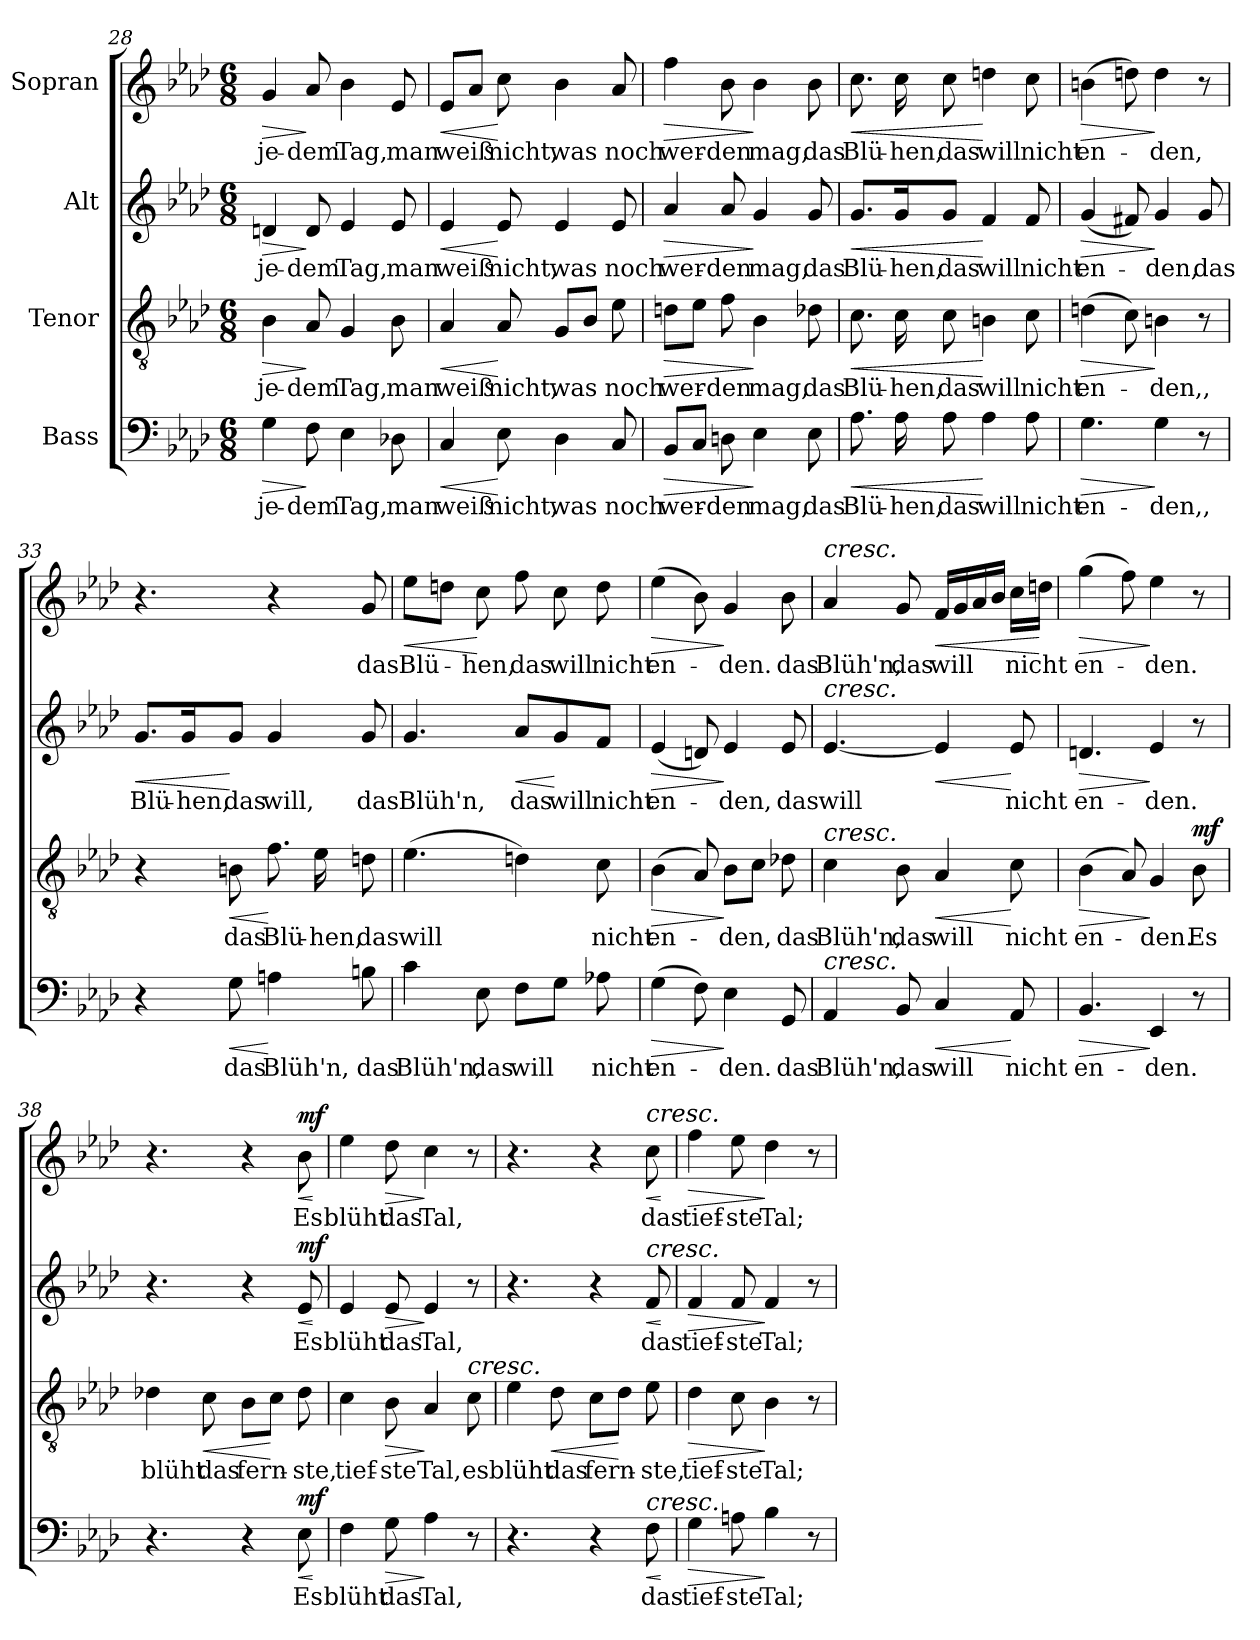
**kern	**text	**dynam	**kern	**text	**dynam	**kern	**text	**dynam	**kern	**text	**dynam
*part4	*part4	*part4	*part3	*part3	*part3	*part2	*part2	*part2	*part1	*part1	*part1
*staff4	*staff4	*staff4	*staff3	*staff3	*staff3	*staff2	*staff2	*staff2	*staff1	*staff1	*staff1
*I"Bass	*	*	*I"Tenor	*	*	*I"Alt	*	*	*I"Sopran	*	*
!!LO:PB:g=z
*clefF4	*	*	*clefGv2	*	*	*clefG2	*	*	*clefG2	*	*
*k[b-e-a-d-]	*	*	*k[b-e-a-d-]	*	*	*k[b-e-a-d-]	*	*	*k[b-e-a-d-]	*	*
*M6/8	*	*	*M6/8	*	*	*M6/8	*	*	*M6/8	*	*
=28	=28	=28	=28	=28	=28	=28	=28	=28	=28	=28	=28
!	!LO:LY:b	!LO:HP:b	!	!LO:LY:b	!LO:HP:b	!	!LO:LY:b	!LO:HP:b	!	!LO:LY:b	!LO:HP:b
4G\	je-	>	4B-\	je-	>	4dn/	je-	>	4g/	je-	>
!	!LO:LY:b	!	!	!LO:LY:b	!	!	!LO:LY:b	!	!	!LO:LY:b	!
8F\	-dem	]	8A-/	-dem	]	8d/	-dem	]	8a-/	-dem	]
!	!LO:LY:b	!	!	!LO:LY:b	!	!	!LO:LY:b	!	!	!LO:LY:b	!
4E-\	Tag,	.	4G/	Tag,	.	4e-/	Tag,	.	4b-\	Tag,	.
!	!LO:LY:b	!	!	!LO:LY:b	!	!	!LO:LY:b	!	!	!LO:LY:b	!
8D-X\	man	.	8B-\	man	.	8e-/	man	.	8e-/	man	.
=29	=29	=29	=29	=29	=29	=29	=29	=29	=29	=29	=29
!	!LO:LY:b	!LO:HP:b	!	!LO:LY:b	!LO:HP:b	!	!LO:LY:b	!LO:HP:b	!	!LO:LY:b	!LO:HP:b
4C/	weiß	<	4A-/	weiß	<	4e-/	weiß	<	8e-/L	weiß	<
.	.	.	.	.	.	.	.	.	8a-/J	.	.
!	!LO:LY:b	!	!	!LO:LY:b	!	!	!LO:LY:b	!	!	!LO:LY:b	!
8E-\	nicht,	[	8A-/	nicht,	[	8e-/	nicht,	[	8cc\	nicht,	[
!	!LO:LY:b	!	!	!LO:LY:b	!	!	!LO:LY:b	!	!	!LO:LY:b	!
4D-\	was	.	8G/L	was	.	4e-/	was	.	4b-\	was	.
.	.	.	8B-/J	.	.	.	.	.	.	.	.
!	!LO:LY:b	!	!	!LO:LY:b	!	!	!LO:LY:b	!	!	!LO:LY:b	!
8C/	noch	.	8e-\	noch	.	8e-/	noch	.	8a-/	noch	.
=30	=30	=30	=30	=30	=30	=30	=30	=30	=30	=30	=30
!	!LO:LY:b	!LO:HP:b	!	!LO:LY:b	!LO:HP:b	!	!LO:LY:b	!LO:HP:b	!	!LO:LY:b	!LO:HP:b
8BB-/L	wer-	>	8dn\L	wer-	>	4a-/	wer-	>	4ff\	wer-	>
8C/J	.	.	8e-\J	.	.	.	.	.	.	.	.
!	!LO:LY:b	!	!	!LO:LY:b	!	!	!LO:LY:b	!	!	!LO:LY:b	!
8Dn\	-den	.	8f\	-den	.	8a-/	-den	.	8b-\	-den	.
!	!LO:LY:b	!	!	!LO:LY:b	!	!	!LO:LY:b	!	!	!LO:LY:b	!
4E-\	mag,	]	4B-\	mag,	]	4g/	mag,	]	4b-\	mag,	]
!	!LO:LY:b	!	!	!LO:LY:b	!	!	!LO:LY:b	!	!	!LO:LY:b	!
8E-\	das	.	8d-X\	das	.	8g/	das	.	8b-\	das	.
=31	=31	=31	=31	=31	=31	=31	=31	=31	=31	=31	=31
!	!LO:LY:b	!LO:HP:b	!	!LO:LY:b	!LO:HP:b	!	!LO:LY:b	!LO:HP:b	!	!LO:LY:b	!LO:HP:b
8.A-\	Blü-	<	8.c\	Blü-	<	8.g/L	Blü-	<	8.cc\	Blü-	<
!	!LO:LY:b	!	!	!LO:LY:b	!	!	!LO:LY:b	!	!	!LO:LY:b	!
16A-\	-hen,	.	16c\	-hen,	.	16g/K	-hen,	.	16cc\	-hen,	.
!	!LO:LY:b	!	!	!LO:LY:b	!	!	!LO:LY:b	!	!	!LO:LY:b	!
8A-\	das	.	8c\	das	.	8g/J	das	.	8cc\	das	.
!	!LO:LY:b	!	!	!LO:LY:b	!	!	!LO:LY:b	!	!	!LO:LY:b	!
4A-\	will	[	4Bn\	will	[	4f/	will	[	4ddn\	will	[
!	!LO:LY:b	!	!	!LO:LY:b	!	!	!LO:LY:b	!	!	!LO:LY:b	!
8A-\	nicht	.	8c\	nicht	.	8f/	nicht	.	8cc\	nicht	.
!!LO:LB:g=z
=32	=32	=32	=32	=32	=32	=32	=32	=32	=32	=32	=32
!	!LO:LY:b	!LO:HP:b	!	!LO:LY:b	!LO:HP:b	!	!LO:LY:b	!LO:HP:b	!	!LO:LY:b	!LO:HP:b
4.G\	en-	>	(4dn\	en-	>	(4g/	en-	>	(4bn\	en-	>
.	.	.	8c\)	.	.	8f#X/)	.	.	8ddn\)	.	.
!	!LO:LY:b	!	!	!LO:LY:b	!	!	!LO:LY:b	!	!	!LO:LY:b	!
4G\	-den,,	]	4Bn\	-den,,	]	4g/	-den,	]	4dd\	-den,	]
!	!	!	!	!	!	!	!LO:LY:b	!	!	!	!
8r	.	.	8r	.	.	8g/	das	.	8r	.	.
=33	=33	=33	=33	=33	=33	=33	=33	=33	=33	=33	=33
!	!	!	!	!	!	!	!LO:LY:b	!LO:HP:b	!	!	!
4r	.	.	4r	.	.	8.g/L	Blü-	<	4.r	.	.
!	!	!	!	!	!	!	!LO:LY:b	!	!	!	!
.	.	.	.	.	.	16g/K	-hen,	.	.	.	.
!	!LO:LY:b	!LO:HP:b	!	!LO:LY:b	!LO:HP:b	!	!LO:LY:b	!	!	!	!
8G\	das	<	8Bn\	das	<	8g/J	das	[	.	.	.
!	!LO:LY:b	!	!	!LO:LY:b	!	!	!LO:LY:b	!	!	!	!
4An\	Blüh'n,	[	8.f\	Blü-	[	4g/	will,	.	4r	.	.
!	!	!	!	!LO:LY:b	!	!	!	!	!	!	!
.	.	.	16e-\	-hen,	.	.	.	.	.	.	.
!	!LO:LY:b	!	!	!LO:LY:b	!	!	!LO:LY:b	!	!	!LO:LY:b	!
8Bn\	das	.	8dn\	das	.	8g/	das	.	8g/	das	.
=34	=34	=34	=34	=34	=34	=34	=34	=34	=34	=34	=34
!	!LO:LY:b	!	!	!LO:LY:b	!	!	!LO:LY:b	!	!	!LO:LY:b	!LO:HP:b
4c\	Blüh'n,	.	(4.e-\	will	.	4.g/	Blüh'n,	.	8ee-\L	Blü-	<
.	.	.	.	.	.	.	.	.	8ddn\J	.	.
!	!LO:LY:b	!	!	!	!	!	!	!	!	!LO:LY:b	!
8E-\	das	.	.	.	.	.	.	.	8cc\	-hen,	[
!	!LO:LY:b	!	!	!	!	!	!LO:LY:b	!LO:HP:b	!	!LO:LY:b	!
8F\L	will	.	4dn\)	.	.	8a-/L	das	<	8ff\	das	.
!	!	!	!	!	!	!	!LO:LY:b	!	!	!LO:LY:b	!
8G\J	.	.	.	.	.	8g/	will	[	8cc\	will	.
!	!LO:LY:b	!	!	!LO:LY:b	!	!	!LO:LY:b	!	!	!LO:LY:b	!
8A-X\	nicht	.	8c\	nicht	.	8f/J	nicht	.	8dd\	nicht	.
=35	=35	=35	=35	=35	=35	=35	=35	=35	=35	=35	=35
!	!LO:LY:b	!LO:HP:b	!	!LO:LY:b	!LO:HP:b	!	!LO:LY:b	!LO:HP:b	!	!LO:LY:b	!LO:HP:b
(4G\	en-	>	(4B-\	en-	>	(4e-/	en-	>	(4ee-\	en-	>
8F\)	.	.	8A-/)	.	.	8dn/)	.	.	8b-\)	.	.
!	!LO:LY:b	!	!	!LO:LY:b	!	!	!LO:LY:b	!	!	!LO:LY:b	!
4E-\	-den.	]	8B-\L	-den,	]	4e-/	-den,	]	4g/	-den.	]
.	.	.	8c\J	.	.	.	.	.	.	.	.
!	!LO:LY:b	!	!	!LO:LY:b	!	!	!LO:LY:b	!	!	!LO:LY:b	!
8GG/	das	.	8d-X\	das	.	8e-/	das	.	8b-\	das	.
!!LO:LB:g=z
=36	=36	=36	=36	=36	=36	=36	=36	=36	=36	=36	=36
!	!	!	!	!	!	!	!	!	!LO:TX:a:i:t=cresc.	!	!
!	!	!	!	!	!	!LO:TX:a:i:t=cresc.	!	!	!	!	!
!	!	!	!LO:TX:a:i:t=cresc.	!	!	!	!	!	!	!	!
!LO:TX:a:i:t=cresc.	!	!	!	!	!	!	!	!	!	!	!
!	!LO:LY:b	!	!	!LO:LY:b	!	!	!LO:LY:b	!	!	!LO:LY:b	!
4AA-/	Blüh'n,	.	4c\	Blüh'n,	.	[4.e-/	will	.	4a-/	Blüh'n,	.
!	!LO:LY:b	!	!	!LO:LY:b	!	!	!	!	!	!LO:LY:b	!
8BB-/	das	.	8B-\	das	.	.	.	.	8g/	das	.
!	!LO:LY:b	!LO:HP:b	!	!LO:LY:b	!LO:HP:b	!	!	!LO:HP:b	!	!LO:LY:b	!LO:HP:b
4C/	will	<	4A-/	will	<	4e-/]	.	<	16f/LL	will	<
.	.	.	.	.	.	.	.	.	16g/	.	.
.	.	.	.	.	.	.	.	.	16a-/	.	.
.	.	.	.	.	.	.	.	.	16b-/JJ	.	.
!	!LO:LY:b	!	!	!LO:LY:b	!	!	!LO:LY:b	!	!	!LO:LY:b	!
8AA-/	nicht	[	8c\	nicht	[	8e-/	nicht	[	16cc\LL	nicht	.
.	.	.	.	.	.	.	.	.	16ddn\JJ	.	[
=37	=37	=37	=37	=37	=37	=37	=37	=37	=37	=37	=37
!	!LO:LY:b	!LO:HP:b	!	!LO:LY:b	!LO:HP:b	!	!LO:LY:b	!LO:HP:b	!	!LO:LY:b	!LO:HP:b
4.BB-/	en-	>	(4B-\	en-	>	4.dn/	en-	>	(4gg\	en-	>
.	.	.	8A-/)	.	.	.	.	.	8ff\)	.	.
!	!LO:LY:b	!	!	!LO:LY:b	!	!	!LO:LY:b	!	!	!LO:LY:b	!
4EE-/	-den.	]	4G/	-den.	]	4e-/	-den.	]	4ee-\	-den.	]
!	!	!	!	!LO:LY:b	!LO:DY:a	!	!	!	!	!	!
8r	.	.	8B-\	Es	mf	8r	.	.	8r	.	.
=38	=38	=38	=38	=38	=38	=38	=38	=38	=38	=38	=38
!	!	!	!	!LO:LY:b	!	!	!	!	!	!	!
4.r	.	.	4d-X\	blüht	.	4.r	.	.	4.r	.	.
!	!	!	!	!LO:LY:b	!LO:HP:b	!	!	!	!	!	!
.	.	.	8c\	das	<	.	.	.	.	.	.
!	!	!	!	!LO:LY:b	!	!	!	!	!	!	!
4r	.	.	8B-\L	fern-	.	4r	.	.	4r	.	.
.	.	.	8c\J	.	[	.	.	.	.	.	.
!	!LO:LY:b	!LO:HP:b	!	!LO:LY:b	!	!	!LO:LY:b	!LO:HP:b	!	!LO:LY:b	!LO:HP:b
!	!	!LO:DY:n=1:a	!	!	!	!	!	!LO:DY:n=1:a	!	!	!LO:DY:n=1:a
8E-\	Es	< mf	8d-\	-ste,	.	8e-/	Es	< mf	8b-\	Es	< mf
.	.	[	.	.	.	.	.	[	.	.	[
=39	=39	=39	=39	=39	=39	=39	=39	=39	=39	=39	=39
!	!LO:LY:b	!	!	!LO:LY:b	!	!	!LO:LY:b	!	!	!LO:LY:b	!
4F\	blüht	.	4c\	tief-	.	4e-/	blüht	.	4ee-\	blüht	.
!	!LO:LY:b	!LO:HP:b	!	!LO:LY:b	!LO:HP:b	!	!LO:LY:b	!LO:HP:b	!	!LO:LY:b	!LO:HP:b
8G\	das	>	8B-\	-ste	>	8e-/	das	>	8dd-\	das	>
!	!LO:LY:b	!	!	!LO:LY:b	!	!	!LO:LY:b	!	!	!LO:LY:b	!
4A-\	Tal,	]	4A-/	Tal,	]	4e-/	Tal,	]	4cc\	Tal,	]
!	!	!	!LO:TX:a:i:t=cresc.	!	!	!	!	!	!	!	!
!	!	!	!	!LO:LY:b	!	!	!	!	!	!	!
8r	.	.	8c\	es	.	8r	.	.	8r	.	.
!!LO:PB:g=z
=40	=40	=40	=40	=40	=40	=40	=40	=40	=40	=40	=40
!	!	!	!	!LO:LY:b	!	!	!	!	!	!	!
4.r	.	.	4e-\	blüht	.	4.r	.	.	4.r	.	.
!	!	!	!	!LO:LY:b	!LO:HP:b	!	!	!	!	!	!
.	.	.	8d-\	das	<	.	.	.	.	.	.
!	!	!	!	!LO:LY:b	!	!	!	!	!	!	!
4r	.	.	8c\L	fern-	.	4r	.	.	4r	.	.
.	.	.	8d-\J	.	[	.	.	.	.	.	.
!	!	!	!	!	!	!	!	!	!LO:TX:a:i:t=cresc.	!	!
!	!	!	!	!	!	!LO:TX:a:i:t=cresc.	!	!	!	!	!
!LO:TX:a:i:t=cresc.	!	!	!	!	!	!	!	!	!	!	!
!	!LO:LY:b	!LO:HP:b	!	!LO:LY:b	!	!	!LO:LY:b	!LO:HP:b	!	!LO:LY:b	!LO:HP:b
8F\	das	<	8e-\	-ste,	.	8f/	das	<	8cc\	das	<
.	.	[	.	.	.	.	.	[	.	.	[
=41	=41	=41	=41	=41	=41	=41	=41	=41	=41	=41	=41
!	!LO:LY:b	!LO:HP:b	!	!LO:LY:b	!LO:HP:b	!	!LO:LY:b	!LO:HP:b	!	!LO:LY:b	!LO:HP:b
4G\	tief-	>	4d-\	tief-	>	4f/	tief-	>	4ff\	tief-	>
!	!LO:LY:b	!	!	!LO:LY:b	!	!	!LO:LY:b	!	!	!LO:LY:b	!
8An\	-ste	.	8c\	-ste	.	8f/	-ste	.	8ee-\	-ste	.
!	!LO:LY:b	!	!	!LO:LY:b	!	!	!LO:LY:b	!	!	!LO:LY:b	!
4B-\	Tal;	]	4B-\	Tal;	]	4f/	Tal;	]	4dd-\	Tal;	]
8r	.	.	8r	.	.	8r	.	.	8r	.	.
=	=	=	=	=	=	=	=	=	=	=	=
*-	*-	*-	*-	*-	*-	*-	*-	*-	*-	*-	*-
